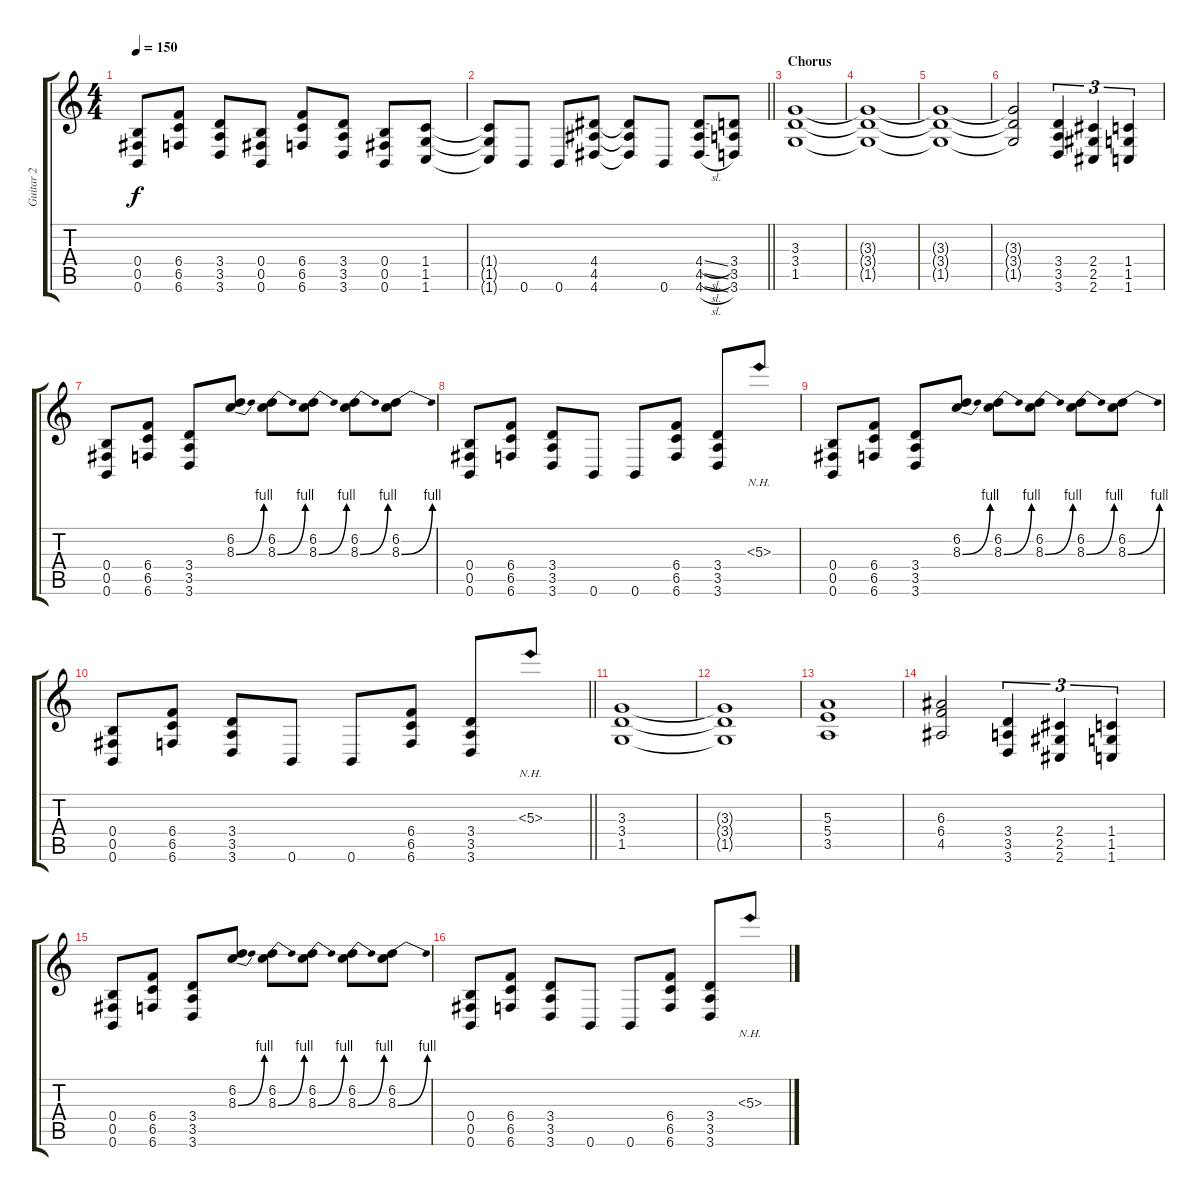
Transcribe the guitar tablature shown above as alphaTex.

\track ("Guitar 2" "Guitar 2") {instrument distortionguitar}
\staff {score tabs}
\tuning (Db4 Ab3 E3 B2 Gb2 B1) {hide}
\ts (4 4)
\tempo 150
\clef g2
\ks c
(0.4 0.5 0.6).8{dy f} (6.4 6.5 6.6).8 (3.4 3.5 3.6).8 (0.4 0.5 0.6).8 (6.4 6.5 6.6).8 (3.4 3.5 3.6).8 (0.4 0.5 0.6).8 (1.4 1.5 1.6).8 |
\barLineRight lightlight
(1.4{t} 1.5{t} 1.6{t}).8 0.6.8 0.6.8 (4.4 4.5 4.6).8 (4.4{t} 4.5{t} 4.6{t}).8 0.6.8 (4.4{sl} 4.5{sl} 4.6{sl}).8 (3.4 3.5 3.6).8 |
\section ("" "Chorus")
(3.3 3.4 1.5).1 |
(3.3{t} 3.4{t} 1.5{t}).1 |
(3.3{t} 3.4{t} 1.5{t}).1 |
(3.3{t} 3.4{t} 1.5{t}).2 (3.4 3.5 3.6).4{tu (3 2)} (2.4 2.5 2.6).4{tu (3 2)} (1.4 1.5 1.6).4{tu (3 2)} |
(0.4 0.5 0.6).8 (6.4 6.5 6.6).8 (3.4 3.5 3.6).8 (6.2 8.3{be (bend 0 0 60 4)}).8 (6.2 8.3{be (bend 0 0 60 4)}).8 (6.2 8.3{be (bend 0 0 60 4)}).8 (6.2 8.3{be (bend 0 0 60 4)}).8 (6.2 8.3{be (bend 0 0 60 4)}).8 |
(0.4 0.5 0.6).8 (6.4 6.5 6.6).8 (3.4 3.5 3.6).8 0.6.8 0.6.8 (6.4 6.5 6.6).8 (3.4 3.5 3.6).8 5.3{nh}.8 |
(0.4 0.5 0.6).8 (6.4 6.5 6.6).8 (3.4 3.5 3.6).8 (6.2 8.3{be (bend 0 0 60 4)}).8 (6.2 8.3{be (bend 0 0 60 4)}).8 (6.2 8.3{be (bend 0 0 60 4)}).8 (6.2 8.3{be (bend 0 0 60 4)}).8 (6.2 8.3{be (bend 0 0 60 4)}).8 |
\barLineRight lightlight
(0.4 0.5 0.6).8 (6.4 6.5 6.6).8 (3.4 3.5 3.6).8 0.6.8 0.6.8 (6.4 6.5 6.6).8 (3.4 3.5 3.6).8 5.3{nh}.8 |
\section ("" "")
(3.3 3.4 1.5).1 |
(3.3{t} 3.4{t} 1.5{t}).1 |
(5.3 5.4 3.5).1 |
(6.3 6.4 4.5).2 (3.4 3.5 3.6).4{tu (3 2)} (2.4 2.5 2.6).4{tu (3 2)} (1.4 1.5 1.6).4{tu (3 2)} |
(0.4 0.5 0.6).8 (6.4 6.5 6.6).8 (3.4 3.5 3.6).8 (6.2 8.3{be (bend 0 0 60 4)}).8 (6.2 8.3{be (bend 0 0 60 4)}).8 (6.2 8.3{be (bend 0 0 60 4)}).8 (6.2 8.3{be (bend 0 0 60 4)}).8 (6.2 8.3{be (bend 0 0 60 4)}).8 |
(0.4 0.5 0.6).8 (6.4 6.5 6.6).8 (3.4 3.5 3.6).8 0.6.8 0.6.8 (6.4 6.5 6.6).8 (3.4 3.5 3.6).8 5.3{nh}.8
